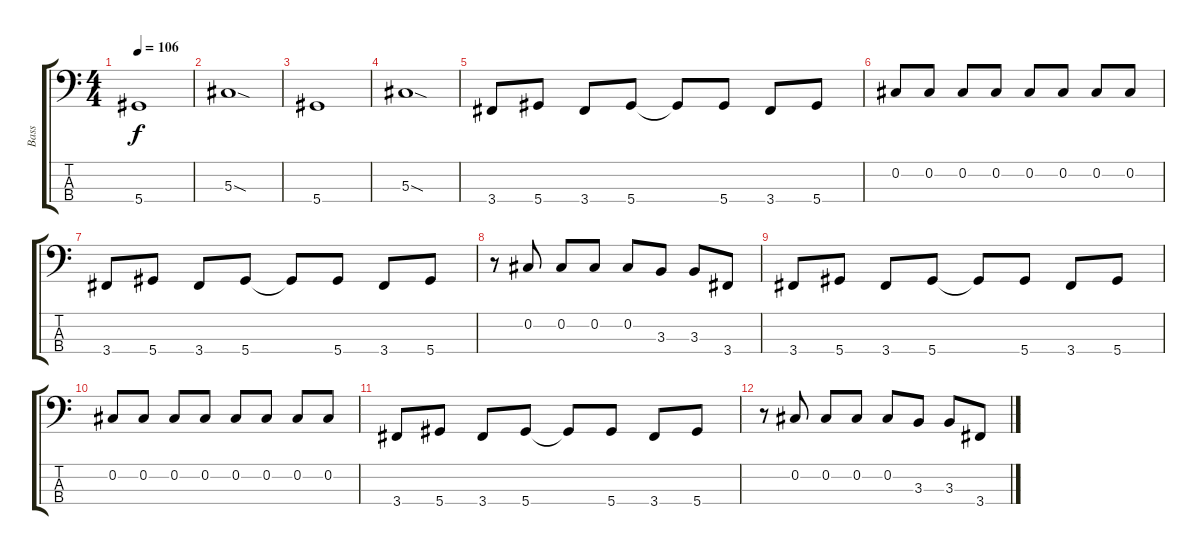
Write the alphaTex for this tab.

\track ("Bass" "Bass") {instrument electricbasspick}
\staff {score tabs}
\tuning (Gb2 Db2 Ab1 Eb1) {hide}
\ts (4 4)
\tempo 106
\clef f4
\ks c
5.4.1{dy f} |
5.3{sod}.1 |
5.4.1 |
5.3{sod}.1 |
3.4.8 5.4.8 3.4.8 5.4.8 5.4{t}.8 5.4.8 3.4.8 5.4.8 |
0.2.8 0.2.8 0.2.8 0.2.8 0.2.8 0.2.8 0.2.8 0.2.8 |
3.4.8 5.4.8 3.4.8 5.4.8 5.4{t}.8 5.4.8 3.4.8 5.4.8 |
r.8 0.2.8 0.2.8 0.2.8 0.2.8 3.3.8 3.3.8 3.4.8 |
3.4.8 5.4.8 3.4.8 5.4.8 5.4{t}.8 5.4.8 3.4.8 5.4.8 |
0.2.8 0.2.8 0.2.8 0.2.8 0.2.8 0.2.8 0.2.8 0.2.8 |
3.4.8 5.4.8 3.4.8 5.4.8 5.4{t}.8 5.4.8 3.4.8 5.4.8 |
r.8 0.2.8 0.2.8 0.2.8 0.2.8 3.3.8 3.3.8 3.4.8
